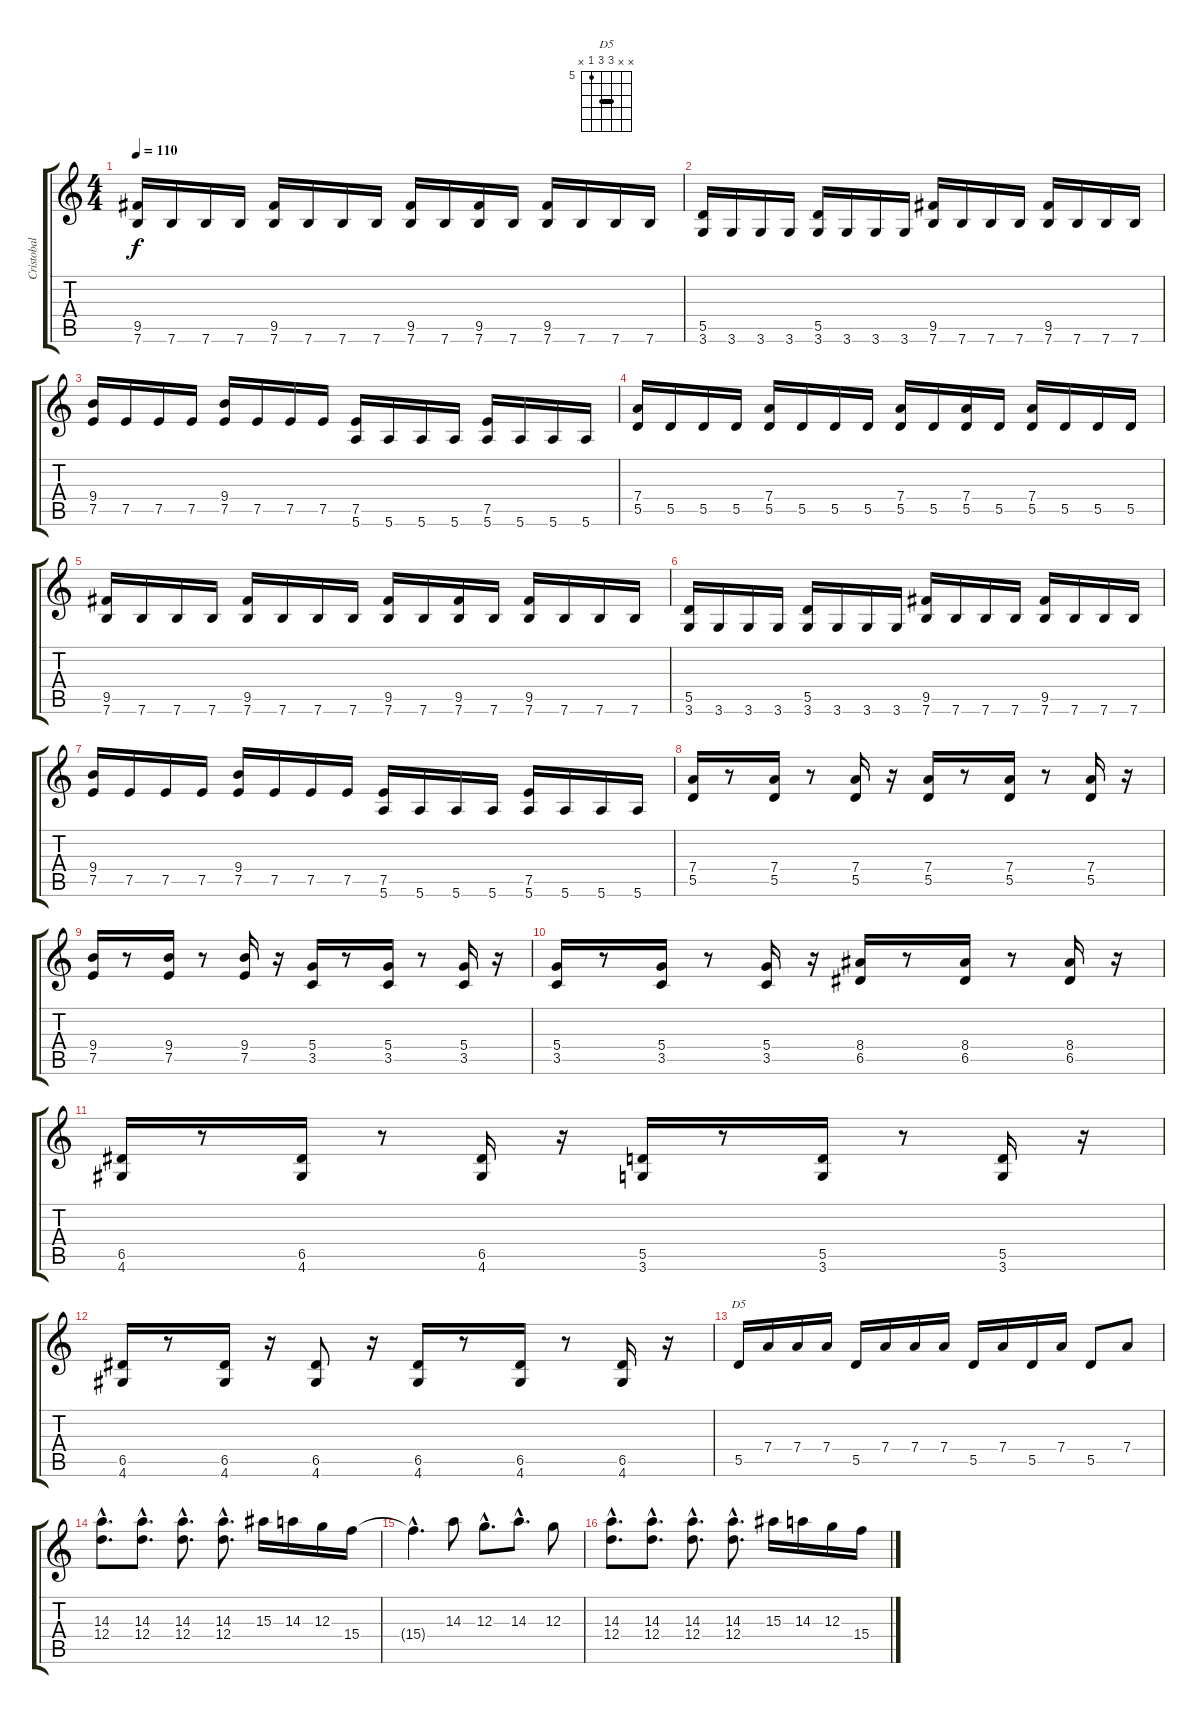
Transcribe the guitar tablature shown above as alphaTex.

\track ("Cristobal" "Cristobal") {instrument distortionguitar}
\staff {score tabs}
\tuning (E4 B3 G3 D3 A2 E2) {hide}
\chord ("D5" x x 7 7 5 x) {firstfret 5 barre 7}
\ts (4 4)
\tempo 110
\clef g2
\ks c
(9.5 7.6).16{dy f} 7.6.16 7.6.16 7.6.16 (9.5 7.6).16 7.6.16 7.6.16 7.6.16 (9.5 7.6).16 7.6.16 (9.5 7.6).16 7.6.16 (9.5 7.6).16 7.6.16 7.6.16 7.6.16 |
(5.5 3.6).16 3.6.16 3.6.16 3.6.16 (5.5 3.6).16 3.6.16 3.6.16 3.6.16 (9.5 7.6).16 7.6.16 7.6.16 7.6.16 (9.5 7.6).16 7.6.16 7.6.16 7.6.16 |
(9.4 7.5).16 7.5.16 7.5.16 7.5.16 (9.4 7.5).16 7.5.16 7.5.16 7.5.16 (7.5 5.6).16 5.6.16 5.6.16 5.6.16 (7.5 5.6).16 5.6.16 5.6.16 5.6.16 |
(7.4 5.5).16 5.5.16 5.5.16 5.5.16 (7.4 5.5).16 5.5.16 5.5.16 5.5.16 (7.4 5.5).16 5.5.16 (7.4 5.5).16 5.5.16 (7.4 5.5).16 5.5.16 5.5.16 5.5.16 |
(9.5 7.6).16 7.6.16 7.6.16 7.6.16 (9.5 7.6).16 7.6.16 7.6.16 7.6.16 (9.5 7.6).16 7.6.16 (9.5 7.6).16 7.6.16 (9.5 7.6).16 7.6.16 7.6.16 7.6.16 |
(5.5 3.6).16 3.6.16 3.6.16 3.6.16 (5.5 3.6).16 3.6.16 3.6.16 3.6.16 (9.5 7.6).16 7.6.16 7.6.16 7.6.16 (9.5 7.6).16 7.6.16 7.6.16 7.6.16 |
(9.4 7.5).16 7.5.16 7.5.16 7.5.16 (9.4 7.5).16 7.5.16 7.5.16 7.5.16 (7.5 5.6).16 5.6.16 5.6.16 5.6.16 (7.5 5.6).16 5.6.16 5.6.16 5.6.16 |
(7.4 5.5).16 r.8 (7.4 5.5).16 r.8 (7.4 5.5).16 r.16 (7.4 5.5).16 r.8 (7.4 5.5).16 r.8 (7.4 5.5).16 r.16 |
(9.4 7.5).16 r.8 (9.4 7.5).16 r.8 (9.4 7.5).16 r.16 (5.4 3.5).16 r.8 (5.4 3.5).16 r.8 (5.4 3.5).16 r.16 |
(5.4 3.5).16 r.8 (5.4 3.5).16 r.8 (5.4 3.5).16 r.16 (8.4 6.5).16 r.8 (8.4 6.5).16 r.8 (8.4 6.5).16 r.16 |
(6.5 4.6).16 r.8 (6.5 4.6).16 r.8 (6.5 4.6).16 r.16 (5.5 3.6).16 r.8 (5.5 3.6).16 r.8 (5.5 3.6).16 r.16 |
(6.5 4.6).16 r.8 (6.5 4.6).16 r.16 (6.5 4.6).8 r.16 (6.5 4.6).16 r.8 (6.5 4.6).16 r.8 (6.5 4.6).16 r.16 |
5.5.16{ch "D5"} 7.4.16 7.4.16 7.4.16 5.5.16 7.4.16 7.4.16 7.4.16 5.5.16 7.4.16 5.5.16 7.4.16 5.5.8 7.4.8 |
(14.3{hac} 12.4{hac}).8{d} (14.3{hac} 12.4{hac}).8{d} (14.3{hac} 12.4{hac}).8{d} (14.3{hac} 12.4{hac}).8{d} 15.3.16 14.3.16 12.3.16 15.4.16 |
15.4{hac t}.4{d} 14.3.8 12.3{hac}.8{d} 14.3{hac}.8{d} 12.3.8 |
(14.3{hac} 12.4{hac}).8{d} (14.3{hac} 12.4{hac}).8{d} (14.3{hac} 12.4{hac}).8{d} (14.3{hac} 12.4{hac}).8{d} 15.3.16 14.3.16 12.3.16 15.4.16
